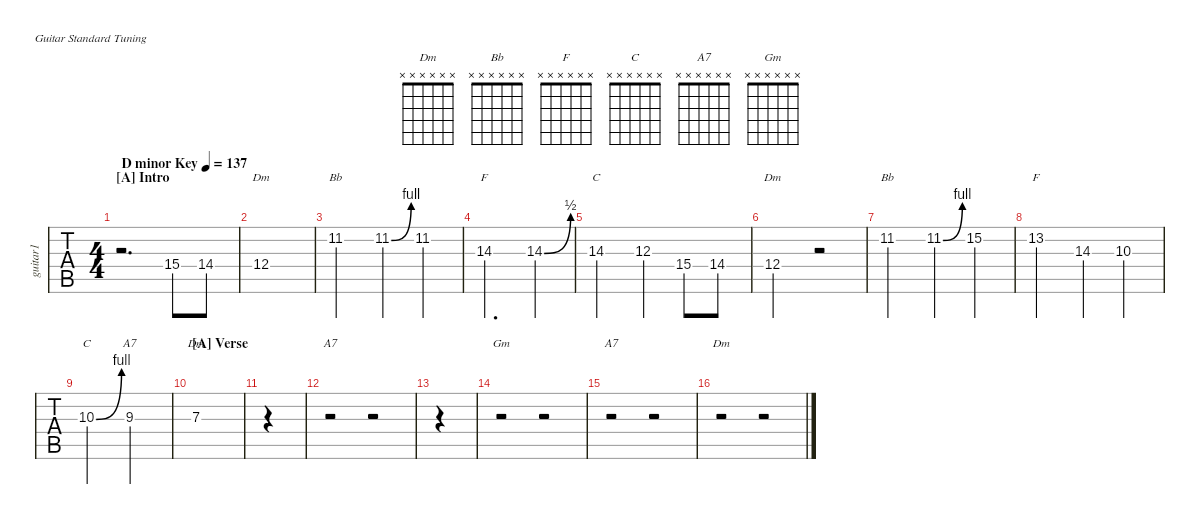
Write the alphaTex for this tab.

\defaultSystemsLayout 4
\hideDynamics
\bracketExtendMode nobrackets
\track ("Guitar1" "guitar1") {defaultSystemsLayout 4 instrument overdrivenguitar}
\staff {tabs}
\tuning (E4 B3 G3 D3 A2 E2)
\chord ("Dm" x x x x x x)
\chord ("Bb" x x x x x x)
\chord ("F" x x x x x x)
\chord ("C" x x x x x x)
\chord ("A7" x x x x x x)
\chord ("Gm" x x x x x x)
\ts (4 4)
\section ("A" "Intro")
\tempo (137 "D minor Key")
\clef g2
\ks f
r.2{d dy mf instrument overdrivenguitar beam Down} 15.4{acc forcenatural}.8{beam Down} 14.4{acc forcenatural}.8{beam Down} |
12.4{acc forcenatural}.1{ch "Dm" beam Down} |
11.2{acc b}.2{ch "Bb" beam Down} 11.2{be (bend 0 0 15 4) acc b}.4{beam Down} 11.2{acc b}.4{beam Down} |
14.3{acc forcenatural}.2{d ch "F" beam Down} 14.3{be (bend 0 0 14.399999999999999 2) acc forcenatural}.4{beam Down} |
14.3{acc forcenatural}.2{ch "C" beam Down} 12.3{acc forcenatural}.4{beam Down} 15.4{acc forcenatural}.8{beam Down} 14.4{acc forcenatural}.8{beam Down} |
12.4{acc forcenatural}.2{ch "Dm" beam Down} r.2{beam Down} |
11.2{acc b}.2{ch "Bb" beam Down} 11.2{be (bend 0 0 15 4) acc b}.4{beam Down} 15.2{acc forcenatural}.4{beam Down} |
13.2{acc forcenatural}.2{ch "F" beam Down} 14.3{acc forcenatural}.4{beam Down} 10.3{acc forcenatural}.4{beam Down} |
10.3{be (bend 0 0 15 4) acc forcenatural}.2{ch "C" beam Down} 9.3{acc forcenatural}.2{ch "A7" beam Down} |
\section ("A" "Verse")
7.3{acc forcenatural}.1{ch "Dm" beam Down} |
|
r.2{ch "A7" beam Down} r.2{beam Down} |
|
r.2{ch "Gm" beam Down} r.2{beam Down} |
r.2{ch "A7" beam Down} r.2{beam Down} |
r.2{ch "Dm" beam Down} r.2{beam Down}
